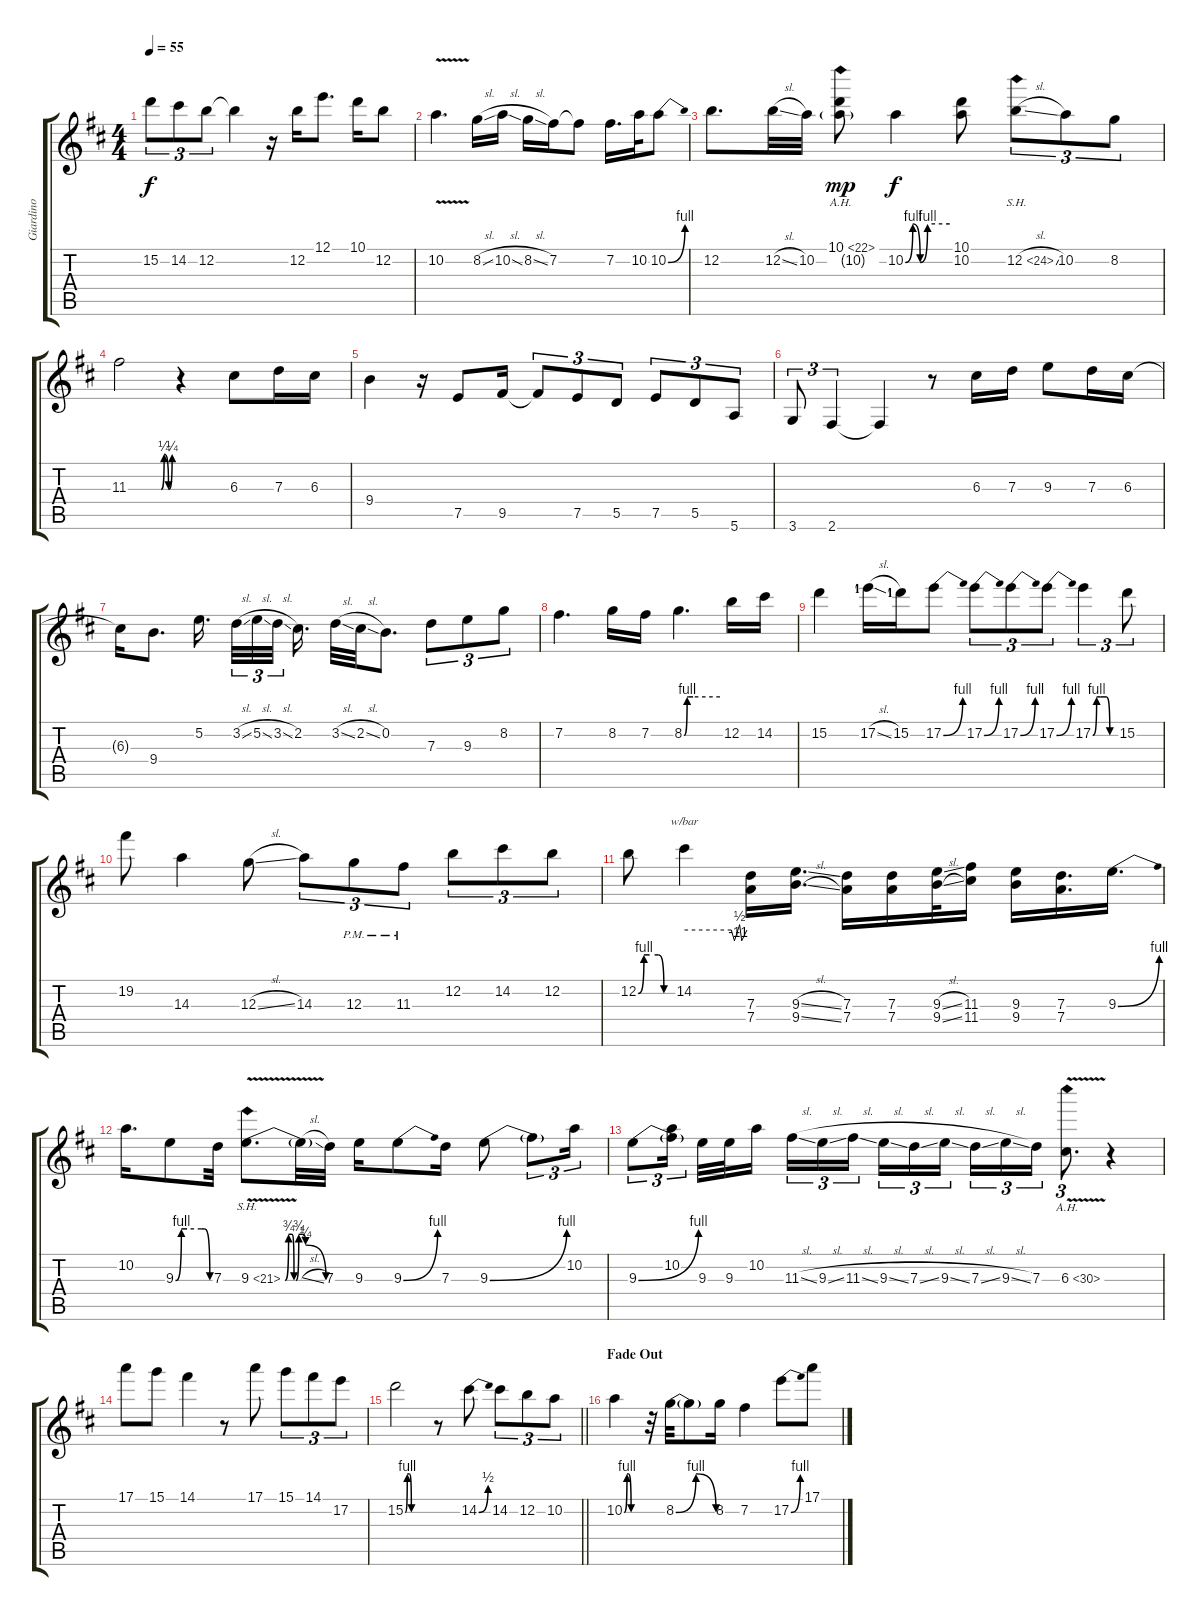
\track ("Giardino" "Giardino") {instrument overdrivenguitar}
\staff {score tabs}
\tuning (E4 B3 G3 D3 A2 E2) {hide}
\ts (4 4)
\tempo 55
\clef g2
\ks d
15.2.8{tu (3 2) dy f} 14.2.8{tu (3 2)} 12.2.8{tu (3 2)} 12.2{t}.4 r.16 12.2.16 12.1.8{d} 10.1.16 12.2.8 |
10.2{v}.4{d} 8.2{sl}.16 10.2{sl}.16 8.2{sl}.16 7.2.16 7.2{t}.8 7.2.16{d} 10.2.32 10.2{be (bend 0 0 60 4)}.8 |
12.2.8{d} 12.2{sl}.32 10.2.32 (10.1{ah 12} 10.2{g}).8{dy mp} 10.2{be (custom 0 0 10 4 20 0 30 4 50 4 60 4)}.4{dy f} (10.1 10.2).8 12.2{sh 12 sl}.8{tu (3 2)} 10.2.8{tu (3 2)} 8.2.8{tu (3 2)} |
11.3{be (custom 0 0 30 0 45 0 49 1 55 0 60 1)}.2 r.4 6.3.8 7.3.16 6.3.16 |
9.4.4 r.16 7.5.8 9.5.16 9.5{t}.8{tu (3 2)} 7.5.8{tu (3 2)} 5.5.8{tu (3 2)} 7.5.8{tu (3 2)} 5.5.8{tu (3 2)} 5.6.8{tu (3 2)} |
3.6.8{tu (3 2)} 2.6.4{tu (3 2)} 2.6{t}.4 r.8 6.3.16 7.3.16 9.3.8 7.3.16 6.3.16 |
6.3{t}.16 9.4.8{d} 5.2.16{d beam splitsecondary} 3.2{sl}.32{tu (3 2)} 5.2{sl}.32{tu (3 2)} 3.2{sl}.32{tu (3 2) beam splitsecondary} 2.2.16{d} 3.2{sl}.32 2.2{sl}.32 0.2.8{d} 7.3.8{tu (3 2)} 9.3.8{tu (3 2)} 8.2.8{tu (3 2)} |
7.2.4{d} 8.2.16 7.2.16 8.2{be (custom 0 0 5 4 8 4 15 4 60 4)}.4{d} 12.2.16 14.2.16 |
15.2.4 17.2{sl lf 2}.16 15.2{lf 2}.16 17.2{be (bend 0 0 60 4)}.8 17.2{be (bend 0 0 60 4)}.8{tu (3 2)} 17.2{be (bend 0 0 60 4)}.8{tu (3 2)} 17.2{be (bend 0 0 60 4)}.8{tu (3 2)} 17.2{be (custom 0 0 10 4 20 4 35 4 45 0 60 0)}.4{tu (3 2)} 15.2.8{tu (3 2)} |
19.2.8 14.3.4 12.3{sl}.8 14.3.8{tu (3 2)} 12.3{pm}.8{tu (3 2)} 11.3{pm}.8{tu (3 2)} 12.2.8{tu (3 2)} 14.2.8{tu (3 2)} 12.2.8{tu (3 2)} |
12.2{be (custom 0 0 10 4 20 4 35 4 45 0 60 0)}.8 14.2.4{tbe (custom default 0 0 45 0 48 -4 53 2 55 -4 60 0)} (7.3 7.4).16 (9.3{sl} 9.4{sl}).16{d} (7.3 7.4).16 (7.3 7.4).16 (9.3{sl} 9.4{sl}).32 (11.3 11.4).16 (9.3 9.4).16 (7.3 7.4).16{d} 9.3{be (bend 0 0 60 4)}.16{d} |
10.2.16{d} 9.3{be (custom 0 0 10 4 20 4 45 4 50 4 60 0)}.8 7.3.32 9.3{be (custom 0 0 5 3 10 3 13 0 16 0 20 3 25 3 30 1 60 0) sh 12 v}.8{d} 9.3{sl t}.32 7.3.32 9.3.16 9.3{be (bend 0 0 60 4)}.8 7.3.16 9.3{be (bend 0 0 60 4)}.8 9.3{t}.8{tu (3 2)} 10.2.16{tu (3 2)} |
9.3{be (bend 0 0 60 4)}.8{tu (3 2)} (10.2 9.3{t}).16{tu (3 2) beam splitsecondary} 9.3.32 9.3.32 10.2.16 11.3{sl}.16{tu (3 2)} 9.3{sl}.16{tu (3 2)} 11.3{sl}.16{tu (3 2) beam splitsecondary} 9.3{sl}.16{tu (3 2)} 7.3{sl}.16{tu (3 2)} 9.3{sl}.16{tu (3 2)} 7.3{sl}.16{tu (3 2)} 9.3{sl}.16{tu (3 2)} 7.3.16{tu (3 2)} 6.3{ah 24 v}.8{d tu (3 2)} r.4 |
17.1.8 15.1.8 14.1.4 r.8 17.1.8 15.1.8{tu (3 2)} 14.1.8{tu (3 2)} 17.2.8{tu (3 2)} |
\barLineRight lightlight
15.2{be (custom 0 0 5 4 10 4 15 0 30 0 60 0)}.2 r.8 14.2{be (bend 0 0 60 2)}.8 14.2.8{tu (3 2)} 12.2.8{tu (3 2)} 10.2.8{tu (3 2)} |
\section ("" "Fade Out")
10.2{be (custom 0 0 10 4 15 4 25 0 60 0)}.4 r.32 8.2{be (bendrelease 0 0 35 4 45 4 60 0)}.32 8.2{t}.8 8.2.16 7.2.4 17.2{be (bend 0 0 60 4)}.8 17.1.8
